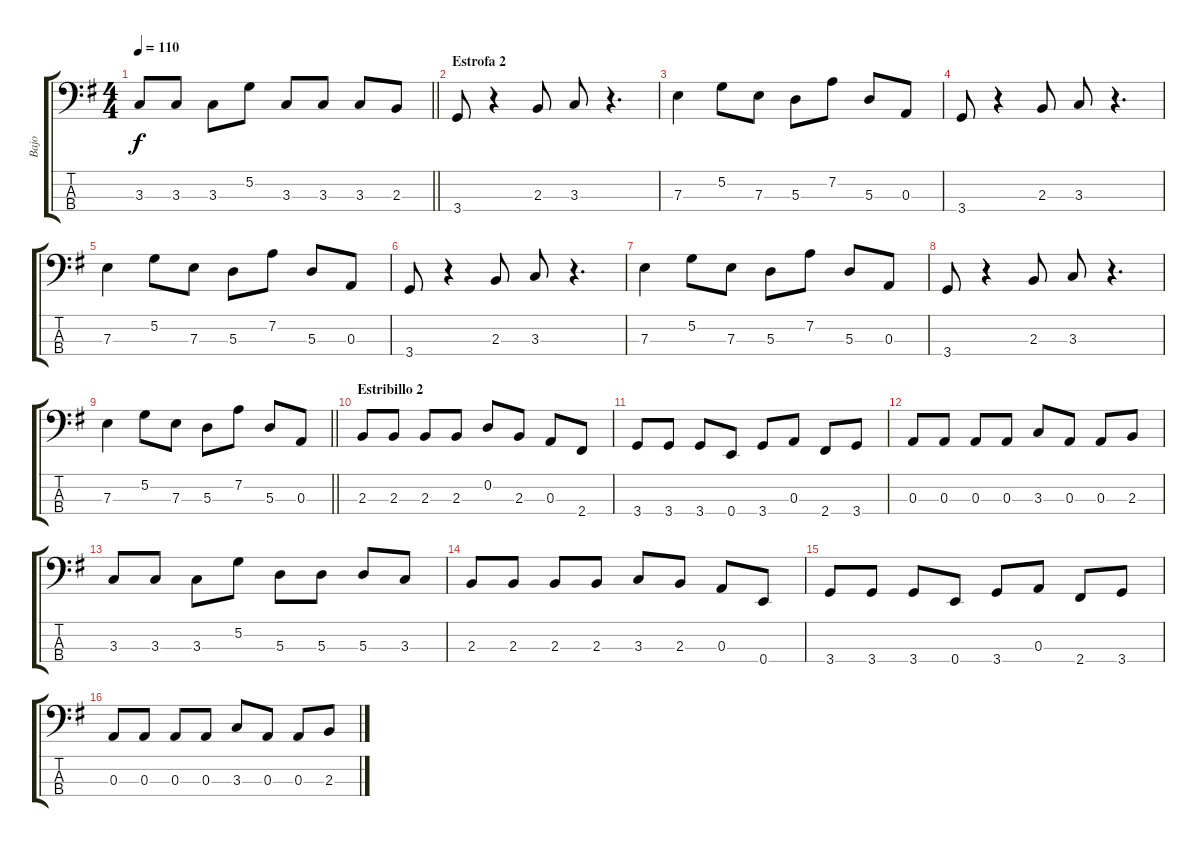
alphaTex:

\track ("Bajo" "Bajo") {instrument electricbasspick}
\staff {score tabs}
\tuning (G2 D2 A1 E1) {hide}
\ts (4 4)
\tempo 110
\clef f4
\barLineRight lightlight
\ks g
3.3.8{dy f} 3.3.8 3.3.8 5.2.8 3.3.8 3.3.8 3.3.8 2.3.8 |
\section ("" "Estrofa 2")
3.4.8 r.4 2.3.8 3.3.8 r.4{d} |
7.3.4 5.2.8 7.3.8 5.3.8 7.2.8 5.3.8 0.3.8 |
3.4.8 r.4 2.3.8 3.3.8 r.4{d} |
7.3.4 5.2.8 7.3.8 5.3.8 7.2.8 5.3.8 0.3.8 |
3.4.8 r.4 2.3.8 3.3.8 r.4{d} |
7.3.4 5.2.8 7.3.8 5.3.8 7.2.8 5.3.8 0.3.8 |
3.4.8 r.4 2.3.8 3.3.8 r.4{d} |
\barLineRight lightlight
7.3.4 5.2.8 7.3.8 5.3.8 7.2.8 5.3.8 0.3.8 |
\section ("" "Estribillo 2")
2.3.8 2.3.8 2.3.8 2.3.8 0.2.8 2.3.8 0.3.8 2.4.8 |
3.4.8 3.4.8 3.4.8 0.4.8 3.4.8 0.3.8 2.4.8 3.4.8 |
0.3.8 0.3.8 0.3.8 0.3.8 3.3.8 0.3.8 0.3.8 2.3.8 |
3.3.8 3.3.8 3.3.8 5.2.8 5.3.8 5.3.8 5.3.8 3.3.8 |
2.3.8 2.3.8 2.3.8 2.3.8 3.3.8 2.3.8 0.3.8 0.4.8 |
3.4.8 3.4.8 3.4.8 0.4.8 3.4.8 0.3.8 2.4.8 3.4.8 |
0.3.8 0.3.8 0.3.8 0.3.8 3.3.8 0.3.8 0.3.8 2.3.8
